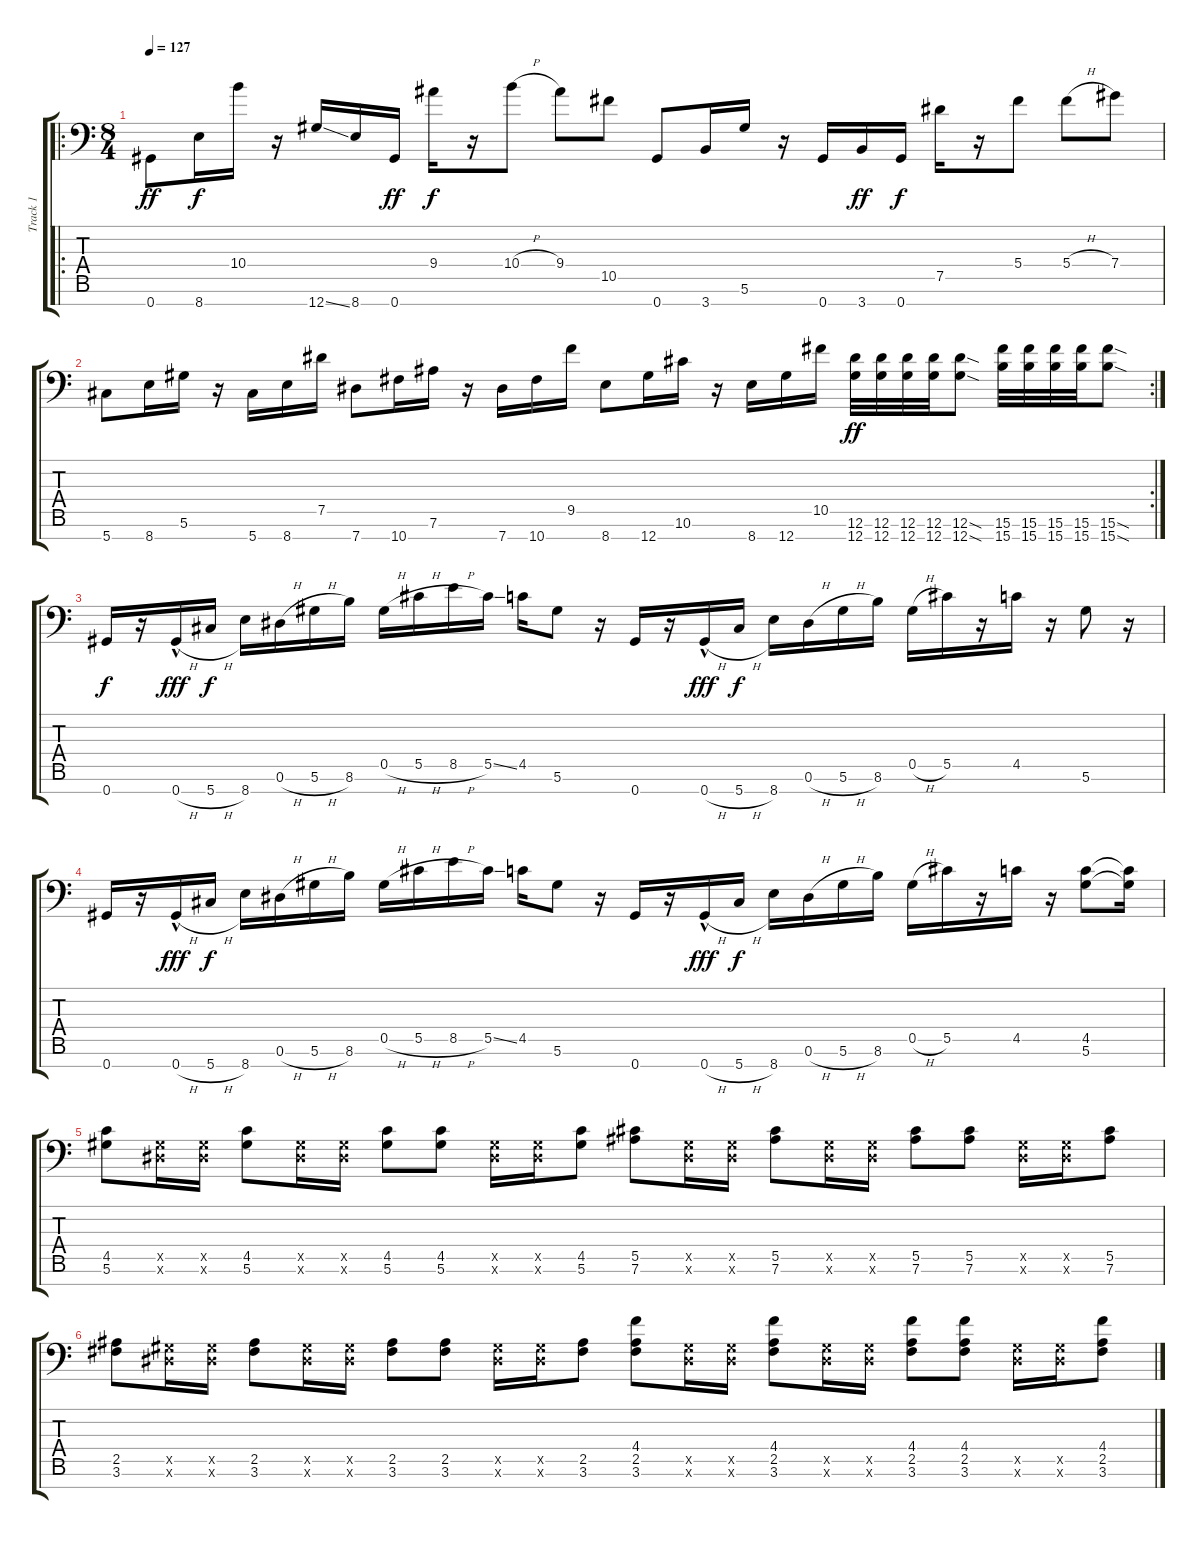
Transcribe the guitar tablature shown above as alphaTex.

\track ("Track 1" "Track 1") {instrument distortionguitar}
\staff {score tabs}
\tuning (Eb4 Bb3 Gb3 Db3 Ab2 Eb2 Ab1) {hide}
\ro
\ts (8 4)
\tempo 127
\clef f4
\ks c
0.7.8{dy ff} 8.7.16{dy f} 10.4.16 r.16 12.7{ss}.16 8.7.16 0.7.16{dy ff} 9.4.16{dy f} r.16 10.4{h}.8 9.4.8 10.5.8 0.7.8 3.7.16 5.6.16 r.16 0.7.16 3.7.16{dy ff} 0.7.16{dy f} 7.5.16 r.16 5.4.8 5.4{h}.8 7.4.8 |
\rc 2
5.7.8 8.7.16 5.6.16 r.16 5.7.16 8.7.16 7.5.16 7.7.8 10.7.16 7.6.16 r.16 7.7.16 10.7.16 9.5.16 8.7.8 12.7.16 10.6.16 r.16 8.7.16 12.7.16 10.5.16 (12.6 12.7).32{dy ff} (12.6 12.7).32 (12.6 12.7).32 (12.6 12.7).32 (12.6{sod} 12.7{sod}).8 (15.6 15.7).32 (15.6 15.7).32 (15.6 15.7).32 (15.6 15.7).32 (15.6{sod} 15.7{sod}).8 |
0.7.16{dy f} r.16 0.7{h hac}.16{dy fff} 5.7{h}.16{dy f} 8.7.16 0.6{h}.16 5.6{h}.16 8.6.16 0.5{h}.16 5.5{h}.16 8.5{h}.16 5.5{ss}.16 4.5.16 5.6.8 r.16 0.7.16 r.16 0.7{h hac}.16{dy fff} 5.7{h}.16{dy f} 8.7.16 0.6{h}.16 5.6{h}.16 8.6.16 0.5{h}.16 5.5.16 r.16 4.5.16 r.16 5.6.8 r.16 |
0.7.16 r.16 0.7{h hac}.16{dy fff} 5.7{h}.16{dy f} 8.7.16 0.6{h}.16 5.6{h}.16 8.6.16 0.5{h}.16 5.5{h}.16 8.5{h}.16 5.5{ss}.16 4.5.16 5.6.8 r.16 0.7.16 r.16 0.7{h hac}.16{dy fff} 5.7{h}.16{dy f} 8.7.16 0.6{h}.16 5.6{h}.16 8.6.16 0.5{h}.16 5.5.16 r.16 4.5.16 r.16 (4.5 5.6).8 (4.5{t} 5.6{t}).16 |
(4.5 5.6).8 (0.5{x} 0.6{x}).16 (0.5{x} 0.6{x}).16 (4.5 5.6).8 (0.5{x} 0.6{x}).16 (0.5{x} 0.6{x}).16 (4.5 5.6).8 (4.5 5.6).8 (0.5{x} 0.6{x}).16 (0.5{x} 0.6{x}).16 (4.5 5.6).8 (5.5 7.6).8 (0.5{x} 0.6{x}).16 (0.5{x} 0.6{x}).16 (5.5 7.6).8 (0.5{x} 0.6{x}).16 (0.5{x} 0.6{x}).16 (5.5 7.6).8 (5.5 7.6).8 (0.5{x} 0.6{x}).16 (0.5{x} 0.6{x}).16 (5.5 7.6).8 |
(2.5 3.6).8 (0.5{x} 0.6{x}).16 (0.5{x} 0.6{x}).16 (2.5 3.6).8 (0.5{x} 0.6{x}).16 (0.5{x} 0.6{x}).16 (2.5 3.6).8 (2.5 3.6).8 (0.5{x} 0.6{x}).16 (0.5{x} 0.6{x}).16 (2.5 3.6).8 (4.4 2.5 3.6).8 (0.5{x} 0.6{x}).16 (0.5{x} 0.6{x}).16 (4.4 2.5 3.6).8 (0.5{x} 0.6{x}).16 (0.5{x} 0.6{x}).16 (4.4 2.5 3.6).8 (4.4 2.5 3.6).8 (0.5{x} 0.6{x}).16 (0.5{x} 0.6{x}).16 (4.4 2.5 3.6).8
